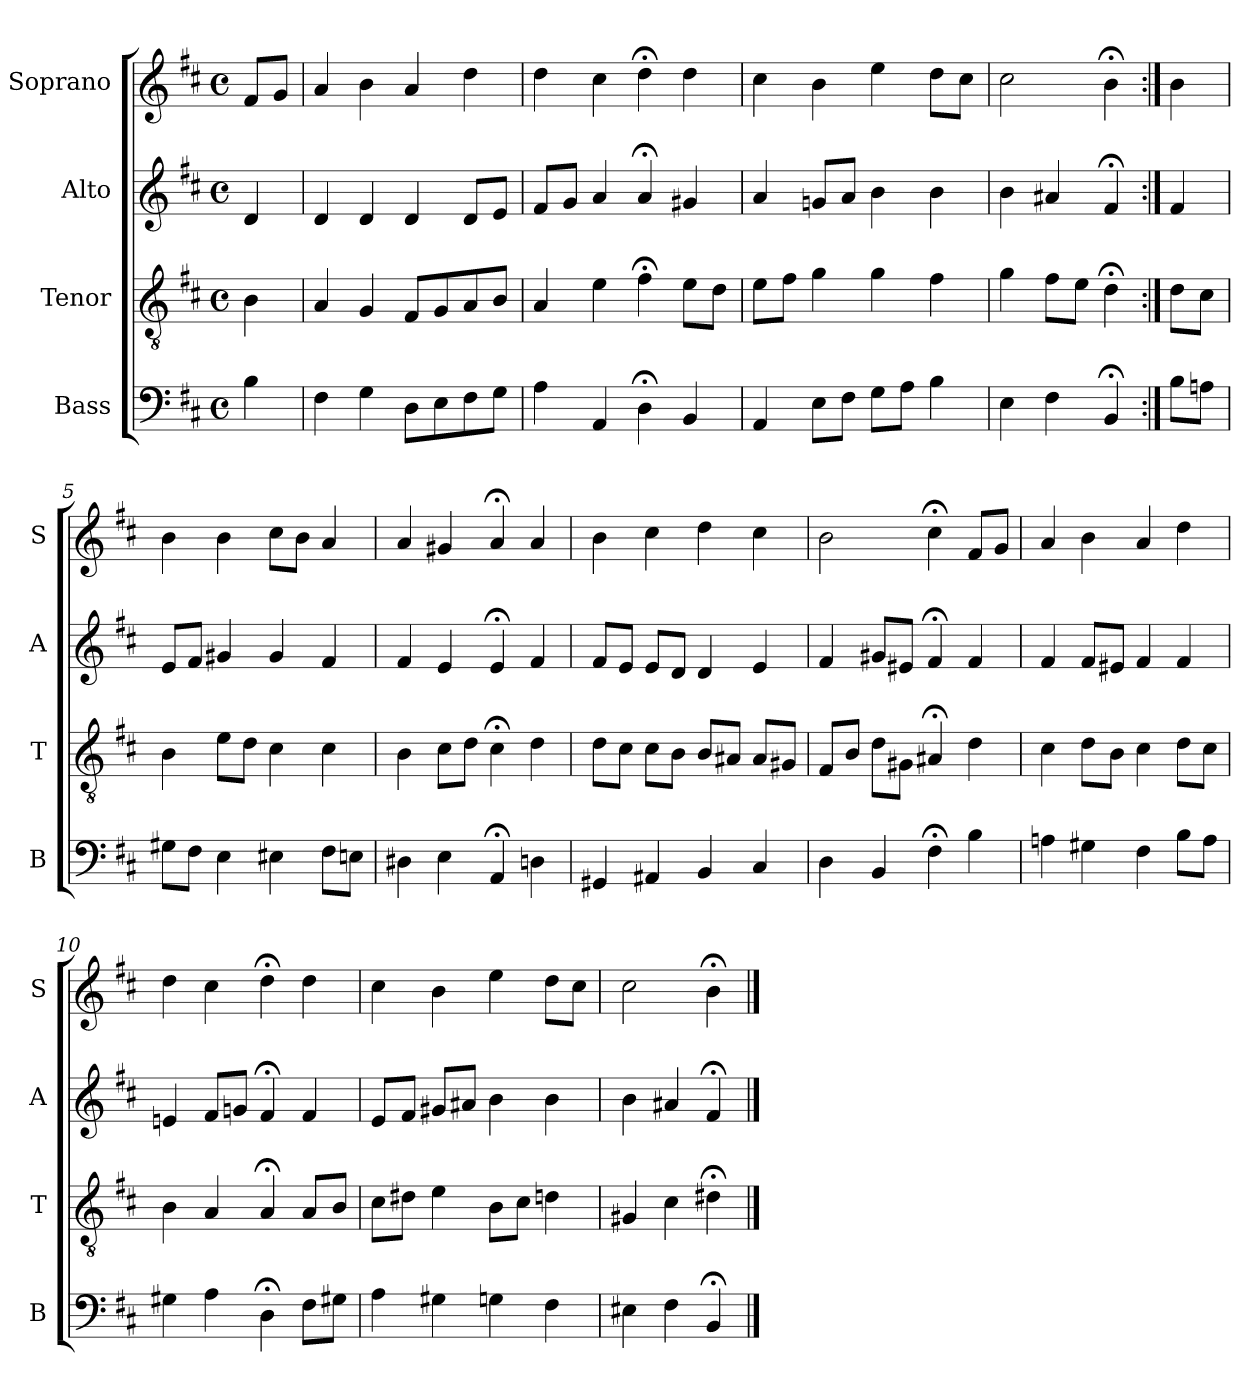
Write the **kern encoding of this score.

**kern	**kern	**kern	**kern
*part4	*part3	*part2	*part1
*staff4	*staff3	*staff2	*staff1
*I"Bass	*I"Tenor	*I"Alto	*I"Soprano
*I'B	*I'T	*I'A	*I'S
*clefF4	*clefGv2	*clefG2	*clefG2
*k[f#c#]	*k[f#c#]	*k[f#c#]	*k[f#c#]
*b:	*b:	*b:	*b:
*M4/4	*M4/4	*M4/4	*M4/4
*met(c)	*met(c)	*met(c)	*met(c)
*MM100	*MM100	*MM100	*MM100
=	=	=	=
4B	4B	4d	8f#L
.	.	.	8gJ
=1	=1	=1	=1
4F#	4A	4d	4a
4G	4G	4d	4b
8DL	8F#L	4d	4a
8E	8G	.	.
8F#	8A	8dL	4dd
8GJ	8BJ	8eJ	.
=2	=2	=2	=2
4A	4A	8f#L	4dd
.	.	8gJ	.
4AA	4e	4a	4cc#
4D;<	4f#;<	4a;<	4dd;<
4BB	8eL	4g#X	4dd
.	8dJ	.	.
=3	=3	=3	=3
4AA	8eL	4a	4cc#
.	8f#J	.	.
8EL	4g	8gnL	4b
8F#J	.	8aJ	.
8GL	4g	4b	4ee
8AJ	.	.	.
4B	4f#	4b	8ddL
.	.	.	8cc#J
=4	=4	=4	=4
4E	4g	4b	2cc#
4F#	8f#L	4a#X	.
.	8eJ	.	.
4BB;<	4d;<	4f#;<	4b;<
=:|!	=:|!	=:|!	=:|!
8BL	8dL	4f#	4b
8AnJ	8c#J	.	.
=5	=5	=5	=5
8G#XL	4B	8eL	4b
8F#J	.	8f#J	.
4E	8eL	4g#X	4b
.	8dJ	.	.
4E#X	4c#	4g#	8cc#L
.	.	.	8bJ
8F#L	4c#	4f#	4a
8EnJ	.	.	.
=6	=6	=6	=6
4D#Xi	4Bi	4f#i	4ai
4E	8c#L	4e	4g#X
.	8dJ	.	.
4AA;<	4c#;<	4e;<	4a;<
4Dn	4d	4f#	4a
=7	=7	=7	=7
4GG#X	8dL	8f#L	4b
.	8c#J	8eJ	.
4AA#X	8c#L	8eL	4cc#
.	8BJ	8dJ	.
4BB	8BL	4d	4dd
.	8A#XJ	.	.
4C#	8A#L	4e	4cc#
.	8G#XJ	.	.
=8	=8	=8	=8
4D	8F#L	4f#	2b
.	8BJ	.	.
4BB	8dL	8g#XL	.
.	8G#XJ	8e#XJ	.
4F#;<	4A#X;<	4f#;<	4cc#;<
4B	4d	4f#	8f#L
.	.	.	8gJ
=9	=9	=9	=9
4An	4c#	4f#	4a
4G#X	8dL	8f#L	4b
.	8BJ	8e#XJ	.
4F#	4c#	4f#	4a
8BL	8dL	4f#	4dd
8AJ	8c#J	.	.
=10	=10	=10	=10
4G#Xi	4Bi	4eni	4ddi
4A	4A	8f#L	4cc#
.	.	8gnJ	.
4D;<	4A;<	4f#;<	4dd;<
8F#L	8AL	4f#	4dd
8G#XJ	8BJ	.	.
=11	=11	=11	=11
4A	8c#L	8eL	4cc#
.	8d#XJ	8f#J	.
4G#X	4e	8g#XL	4b
.	.	8a#XJ	.
4Gn	8BL	4b	4ee
.	8c#J	.	.
4F#	4dn	4b	8ddL
.	.	.	8cc#J
=12	=12	=12	=12
4E#Xi	4G#Xi	4bi	2cc#i
4F#	4c#	4a#X	.
4BB;<	4d#X;<	4f#;<	4b;<
==	==	==	==
*-	*-	*-	*-
